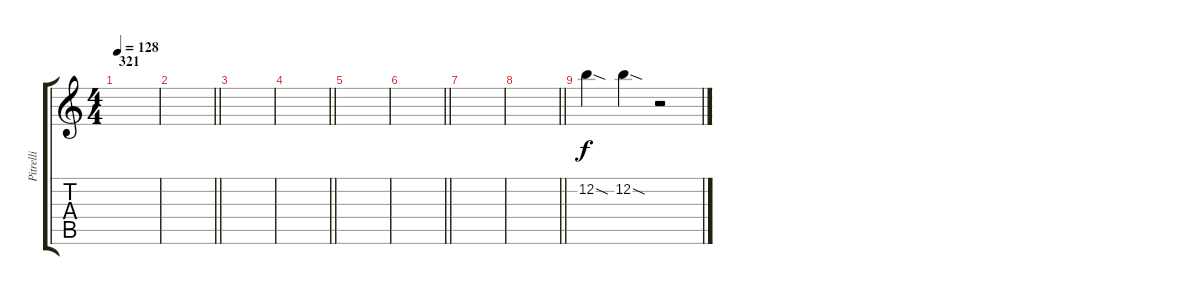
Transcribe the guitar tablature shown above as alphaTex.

\track ("Pitrelli" "Pitrelli") {instrument distortionguitar}
\staff {score tabs}
\tuning (E4 B3 G3 D3 A2 E2) {hide}
\ts (4 4)
\section ("" "321")
\tempo 128
\clef g2
\ks c
|
\barLineRight lightlight
|
|
\barLineRight lightlight
|
|
\barLineRight lightlight
|
|
\barLineRight lightlight
|
12.2{sod}.4{volume 3} 12.2{sod}.4 r.2
